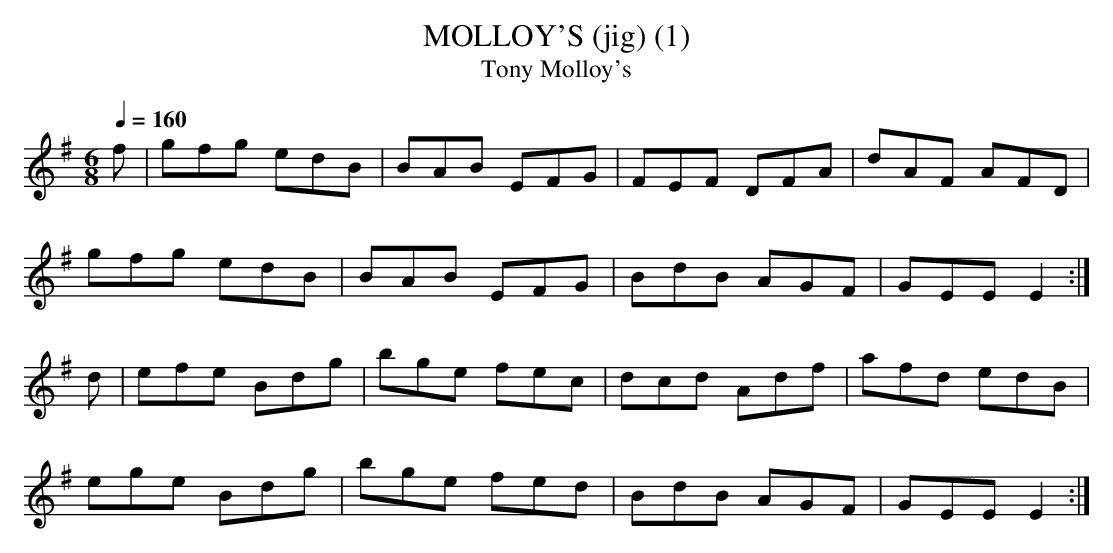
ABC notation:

X:1
T:MOLLOY'S (jig) (1)
T:Tony Molloy's
Q:1/4=160
L:1/8
M:6/8
K:Em
f|gfg edB|BAB EFG|FEF DFA|dAF AFD|
gfg edB|BAB EFG|BdB AGF|GEE E2 :|
d|efe Bdg|bge fec|dcd Adf|afd edB|
ege Bdg|bge fed|BdB AGF|GEE E2 :|
